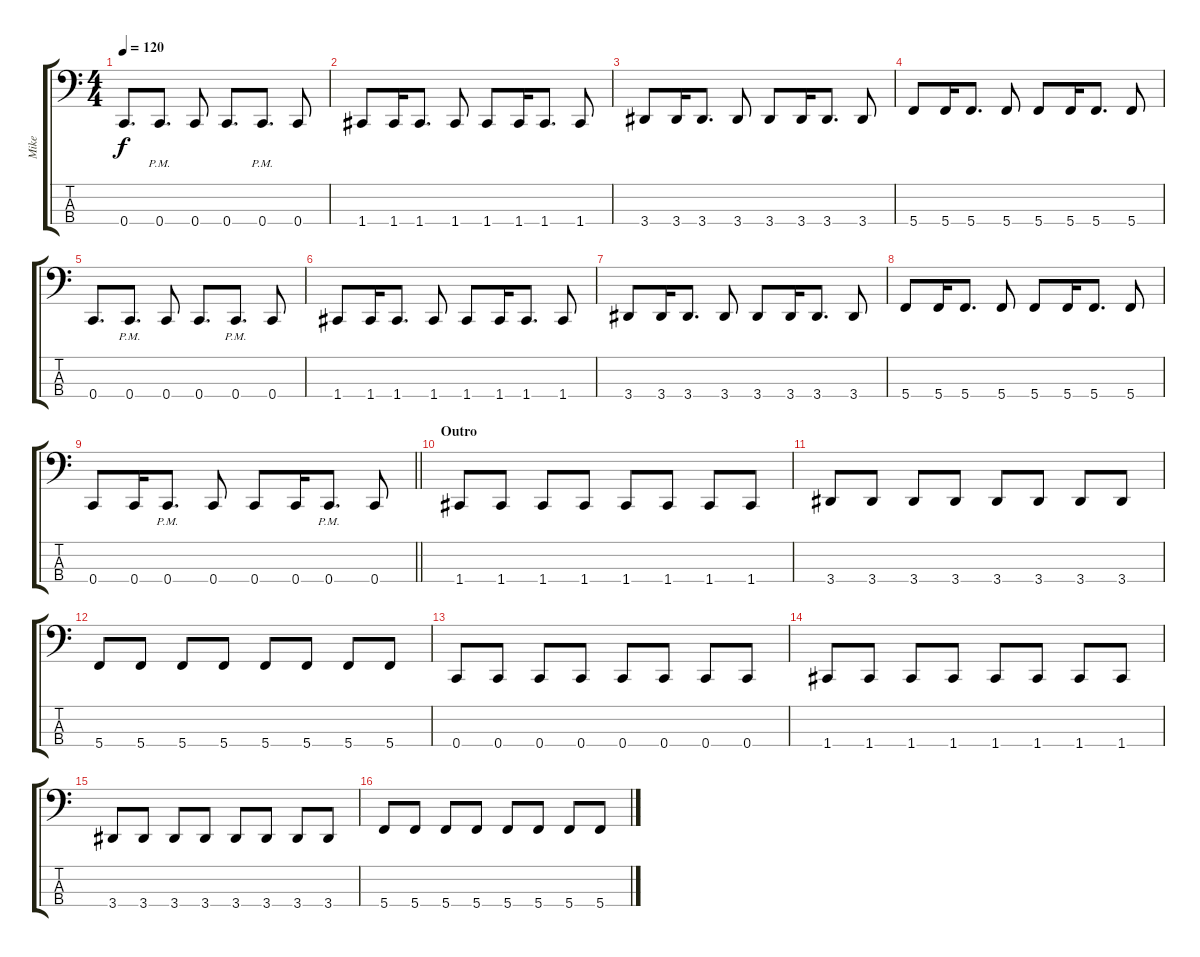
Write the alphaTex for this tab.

\track ("Mike" "Mike") {instrument electricbasspick}
\staff {score tabs}
\tuning (F2 C2 G1 C1) {hide}
\ts (4 4)
\tempo 120
\clef f4
\ks c
0.4.8{d dy f} 0.4{pm}.8{d} 0.4.8 0.4.8{d} 0.4{pm}.8{d} 0.4.8 |
1.4.8 1.4.16 1.4.8{d} 1.4.8 1.4.8 1.4.16 1.4.8{d} 1.4.8 |
3.4.8 3.4.16 3.4.8{d} 3.4.8 3.4.8 3.4.16 3.4.8{d} 3.4.8 |
5.4.8 5.4.16 5.4.8{d} 5.4.8 5.4.8 5.4.16 5.4.8{d} 5.4.8 |
0.4.8{d} 0.4{pm}.8{d} 0.4.8 0.4.8{d} 0.4{pm}.8{d} 0.4.8 |
1.4.8 1.4.16 1.4.8{d} 1.4.8 1.4.8 1.4.16 1.4.8{d} 1.4.8 |
3.4.8 3.4.16 3.4.8{d} 3.4.8 3.4.8 3.4.16 3.4.8{d} 3.4.8 |
5.4.8 5.4.16 5.4.8{d} 5.4.8 5.4.8 5.4.16 5.4.8{d} 5.4.8 |
\barLineRight lightlight
0.4.8 0.4.16 0.4{pm}.8{d} 0.4.8 0.4.8 0.4.16 0.4{pm}.8{d} 0.4.8 |
\section ("" "Outro")
1.4.8 1.4.8 1.4.8 1.4.8 1.4.8 1.4.8 1.4.8 1.4.8 |
3.4.8 3.4.8 3.4.8 3.4.8 3.4.8 3.4.8 3.4.8 3.4.8 |
5.4.8 5.4.8 5.4.8 5.4.8 5.4.8 5.4.8 5.4.8 5.4.8 |
0.4.8 0.4.8 0.4.8 0.4.8 0.4.8 0.4.8 0.4.8 0.4.8 |
1.4.8 1.4.8 1.4.8 1.4.8 1.4.8 1.4.8 1.4.8 1.4.8 |
3.4.8 3.4.8 3.4.8 3.4.8 3.4.8 3.4.8 3.4.8 3.4.8 |
5.4.8 5.4.8 5.4.8 5.4.8 5.4.8 5.4.8 5.4.8 5.4.8
